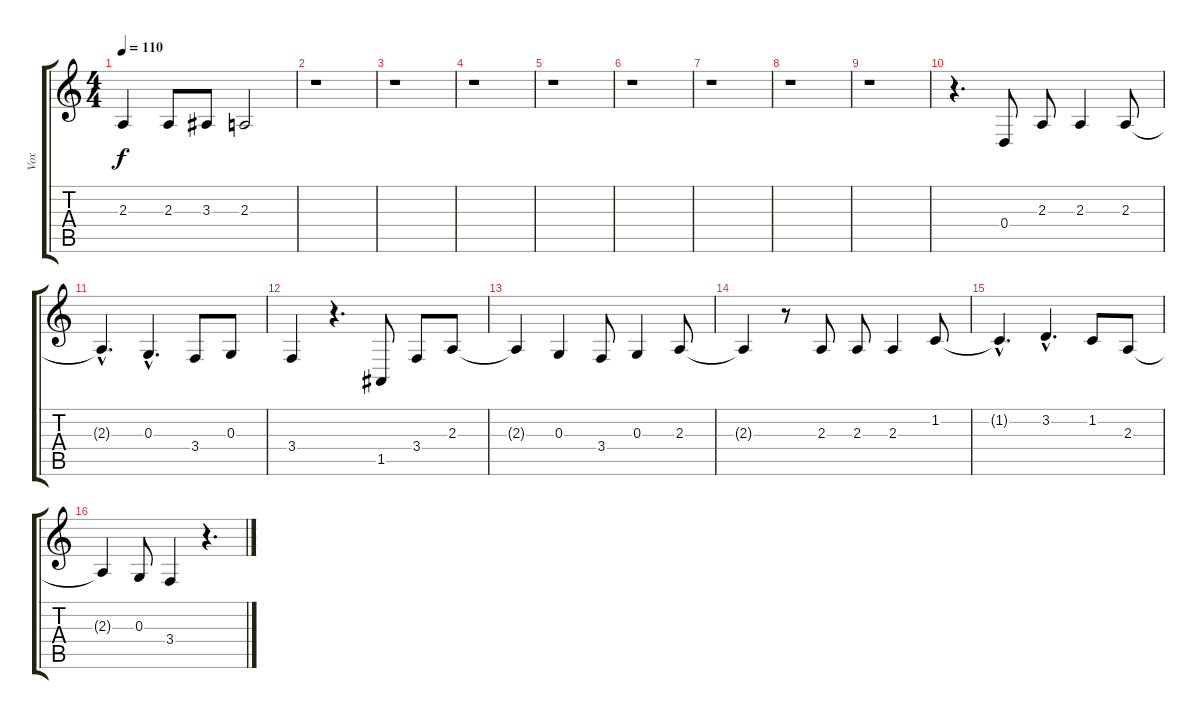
\track ("Vox" "Vox") {instrument harmonica}
\staff {score tabs}
\tuning (E4 B3 G3 D3 A2 E2) {hide}
\ts (4 4)
\tempo 110
\clef g2
\ks c
2.3.4{dy f} 2.3.8 3.3.8 2.3.2 |
r.1 |
r.1 |
r.1 |
r.1 |
r.1 |
r.1 |
r.1 |
r.1 |
r.4{d} 0.4.8 2.3.8 2.3.4 2.3.8 |
2.3{hac t}.4{d} 0.3{hac}.4{d} 3.4.8 0.3.8 |
3.4.4 r.4{d} 1.5.8 3.4.8 2.3.8 |
2.3{t}.4 0.3.4 3.4.8 0.3.4 2.3.8 |
2.3{t}.4 r.8 2.3.8 2.3.8 2.3.4 1.2.8 |
1.2{hac t}.4{d} 3.2{hac}.4{d} 1.2.8 2.3.8 |
2.3{t}.4 0.3.8 3.4.4 r.4{d}
